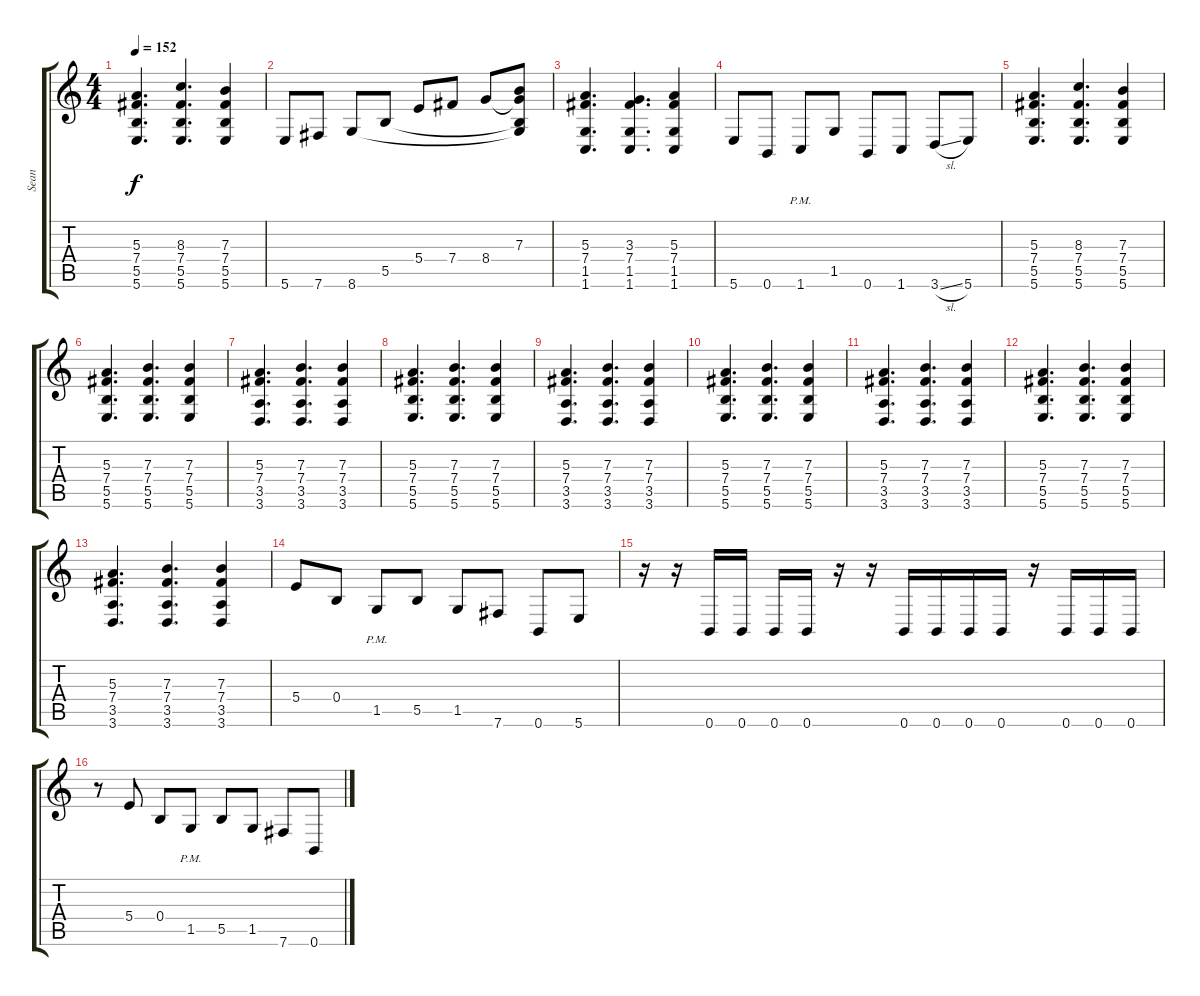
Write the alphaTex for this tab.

\track ("Sean" "Sean") {instrument overdrivenguitar}
\staff {score tabs}
\tuning (Db4 Ab3 E3 B2 Gb2 B1) {hide}
\ts (4 4)
\tempo 152
\clef g2
\ks c
(5.3 7.4 5.5 5.6).4{d dy f} (8.3 7.4 5.5 5.6).4{d} (7.3 7.4 5.5 5.6).4 |
5.6.8 7.6.8 8.6.8 5.5.8 5.4.8 7.4.8 8.4.8 (7.3 8.4{t} 5.5{t} 8.6{t}).8 |
(5.3 7.4 1.5 1.6).4{d} (3.3 7.4 1.5 1.6).4{d} (5.3 7.4 1.5 1.6).4 |
5.6.8 0.6.8 1.6{pm}.8 1.5.8 0.6.8 1.6.8 3.6{sl}.8 5.6.8 |
(5.3 7.4 5.5 5.6).4{d} (8.3 7.4 5.5 5.6).4{d} (7.3 7.4 5.5 5.6).4 |
(5.3 7.4 5.5 5.6).4{d} (7.3 7.4 5.5 5.6).4{d} (7.3 7.4 5.5 5.6).4 |
(5.3 7.4 3.5 3.6).4{d} (7.3 7.4 3.5 3.6).4{d} (7.3 7.4 3.5 3.6).4 |
(5.3 7.4 5.5 5.6).4{d} (7.3 7.4 5.5 5.6).4{d} (7.3 7.4 5.5 5.6).4 |
(5.3 7.4 3.5 3.6).4{d} (7.3 7.4 3.5 3.6).4{d} (7.3 7.4 3.5 3.6).4 |
(5.3 7.4 5.5 5.6).4{d} (7.3 7.4 5.5 5.6).4{d} (7.3 7.4 5.5 5.6).4 |
(5.3 7.4 3.5 3.6).4{d} (7.3 7.4 3.5 3.6).4{d} (7.3 7.4 3.5 3.6).4 |
(5.3 7.4 5.5 5.6).4{d} (7.3 7.4 5.5 5.6).4{d} (7.3 7.4 5.5 5.6).4 |
(5.3 7.4 3.5 3.6).4{d} (7.3 7.4 3.5 3.6).4{d} (7.3 7.4 3.5 3.6).4 |
5.4.8 0.4.8 1.5{pm}.8 5.5.8 1.5.8 7.6.8 0.6.8 5.6.8 |
r.16 r.16 0.6.16 0.6.16 0.6.16 0.6.16 r.16 r.16 0.6.16 0.6.16 0.6.16 0.6.16 r.16 0.6.16 0.6.16 0.6.16 |
r.8 5.4.8 0.4.8 1.5{pm}.8 5.5.8 1.5.8 7.6.8 0.6.8
